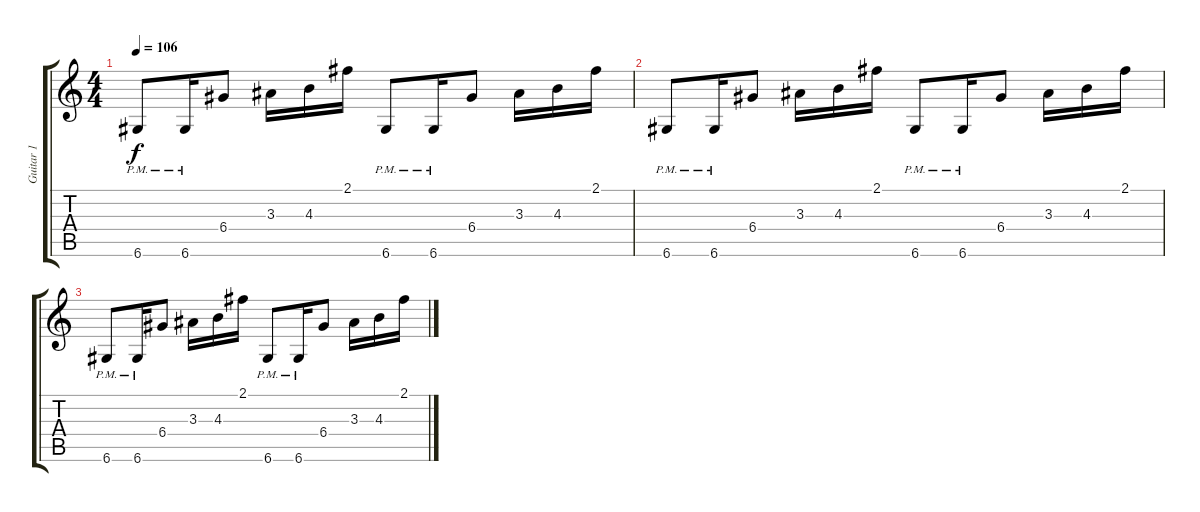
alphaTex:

\track ("Guitar 1" "Guitar 1") {instrument overdrivenguitar}
\staff {score tabs}
\tuning (E4 B3 G3 D3 A2 D2) {hide}
\ts (4 4)
\tempo 106
\clef g2
\ks c
6.6{pm}.8{dy f} 6.6{pm}.16 6.4.8 3.3.16 4.3.16 2.1.16 6.6{pm}.8 6.6{pm}.16 6.4.8 3.3.16 4.3.16 2.1.16 |
6.6{pm}.8 6.6{pm}.16 6.4.8 3.3.16 4.3.16 2.1.16 6.6{pm}.8 6.6{pm}.16 6.4.8 3.3.16 4.3.16 2.1.16 |
6.6{pm}.8 6.6{pm}.16 6.4.8 3.3.16 4.3.16 2.1.16 6.6{pm}.8 6.6{pm}.16 6.4.8 3.3.16 4.3.16 2.1.16
